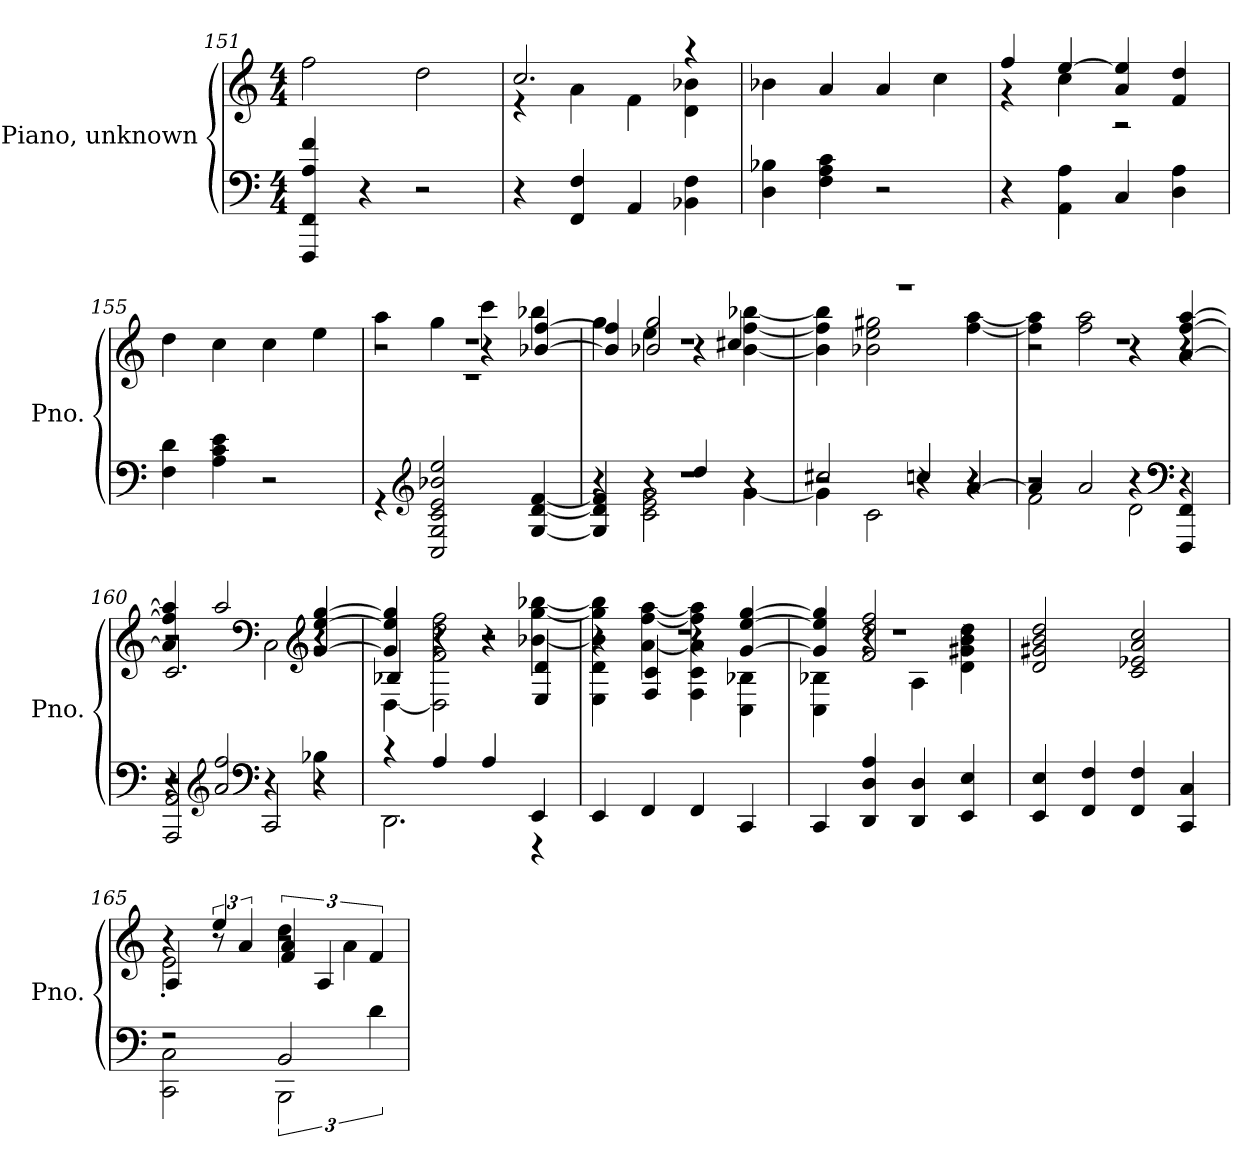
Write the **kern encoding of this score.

**kern	**kern
*part1	*part1
*staff2	*staff1
*I"Piano, unknown	*
*I'Pno.	*
*clefF4	*clefG2
*k[]	*k[]
*M4/4	*M4/4
=151	=151
4FFF/ 4FF/ 4A/ 4f/	2ff\
4r	.
2r	2dd\
=152	=152
*	*^
4r	2.cc/	4r
4FF/ 4F/	.	4a\
4AA/	.	4f\
4BB-X\ 4F\	4r	4d\ 4b-X\
*	*v	*v
=153	=153
4D\ 4B-X\	4b-X\
4F\ 4A\ 4c\	4a/
2r	4a/
.	4cc\
=154	=154
*	*^
4r	4ff/	4r
4AA\ 4A\	[4ee/	4cc\
4C/	4a/ 4ee/]	2r
4D\ 4A\	4f/ 4dd/	.
*	*v	*v
=155	=155
4F\ 4d\	4dd\
4A\ 4c\ 4e\	4cc\
2r	4cc\
.	4ee\
=156	=156
*^	*^
*	*	*	*^
1r	4r	1r	4aa\	2r
*clefG2	*	*	*	*
.	2C/ 2G/ 2c/ 2e/ 2b-X/ 2ee/	.	4gg\	.
.	.	.	4ccc\	4r
.	[4G/ [4d/ [4f/	.	4bb-X\	[4b-X/ [4ff/
!!LO:LB:g=z	!!	!!
=157	=157	=157	=157	=157
*	*^	*	*	*
1r	4r	4G/] 4d/] 4f/]	1r	4gg\	4b-/] 4ff/]
.	2c\ 2e\ 2g\	4r	.	4ee\	2b-X/ 2gg/
.	.	4dd/	.	4r	.
.	[4g\	4r	.	[4b-\ [4ff\ [4bb-X\	4cc#X/
*	*	*	*	*v	*v
=158	=158	=158	=158	=158
2cc#X/	4g\]	2r	1r	4b-\] 4ff\] 4bb-\]
.	2c\	.	.	2b-X\ 2ee\ 2gg#X\
4r	.	4ccn/	.	.
[4a/	4r	4r	.	[4ff\ [4aa\
=159	=159	=159	=159	=159
*	*	*	*	*^
4a/]	2f\	2r	1r	4ff\] 4aa\]	2r
2a/	.	.	.	2ff\ 2aa\	.
.	2d\	4r	.	.	4r
*clefF4	*	*	*	*	*
4r	.	4FFF/ 4FF/	.	4r	[4a/ [4ff/ [4aa/
=160	=160	=160	=160	=160	=160
4r	2r	2AAA/ 2AA/	2.c/	4a/] 4ff/] 4aa/]	2r
*clefG2	*	*	*	*	*
2a/ 2ff/	.	.	.	2aa/	.
*clefF4	*	*	*clefF4	*	*
.	4r	2CC/	.	.	2C\
*	*	*	*clefG2	*	*
4r	4B-X\	.	[4g/ [4ee/ [4gg/	4r	.
*	*v	*v	*	*	*
=161	=161	=161	=161	=161
4r	2.DD\	4g/] 4ee/] 4gg/]	[4D\	4B-X/
4A/	.	4r	2D\] 2f\ 2dd\ 2ff\	4r
4A/	.	2r	.	4r
4EE/	4r	.	[4b-X\ [4gg\ [4bb-X\	4E/ 4d/
*v	*v	*	*	*
!!LO:LB:g=z	!!	!!
=162	=162	=162	=162
4EE/	1r	4E\ 4d\ 4b-\] 4gg\] 4bb-\]	4r
4FF/	.	[4a\ [4ff\ [4aa\	4F/ 4c/
4FF/	.	4F\ 4c\ 4a\] 4ff\] 4aa\]	4r
4CC/	.	4C\ 4B-X\	[4g/ [4ee/ [4gg/
=163	=163	=163	=163
4CC/	1r	4C\ 4B-X\	4g/] 4ee/] 4gg/]
4DD/ 4D/ 4A/	.	4r	2f/ 2dd/ 2ff/
4DD/ 4D/	.	4A\	.
4EE/ 4E/	.	4d\ 4g#X\ 4b\ 4dd\	4r
*	*v	*v	*v
=164	=164
4EE/ 4E/	2d/ 2g#X/ 2b/ 2dd/
4FF/ 4F/	.
4FF/ 4F/	2c/ 2e-X/ 2a/ 2cc/
4CC/ 4C/	.
=165	=165
*^	*^
*	*	*	*^
2r	2CC\ 2C\	4r	2e'\	4A/
.	.	4ee/	.	12r
.	.	.	.	6a/
2BB/	3BBB\	2r	4dd\	6f/ 6a/
.	.	.	.	6A/
.	.	.	4a\	.
.	6d\	.	.	6f/
*v	*v	*	*	*
*	*v	*v	*v
=	=
*-	*-
